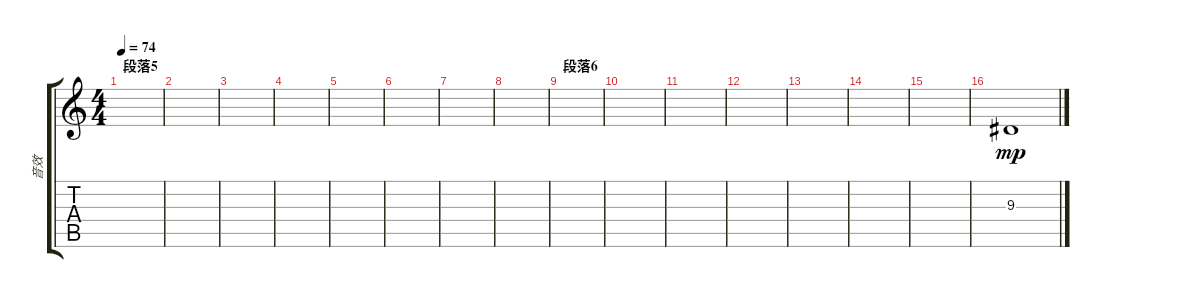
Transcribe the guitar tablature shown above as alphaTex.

\track ("音效" "音效") {instrument pad6metallic}
\staff {score tabs}
\tuning (Eb4 Bb3 Gb3 Db3 Ab2 Eb2) {hide}
\ts (4 4)
\section ("" "段落5")
\tempo 74
\clef g2
\ks c
|
|
|
|
|
|
|
|
\section ("" "段落6")
|
|
|
|
|
|
|
9.3.1{dy mp}
